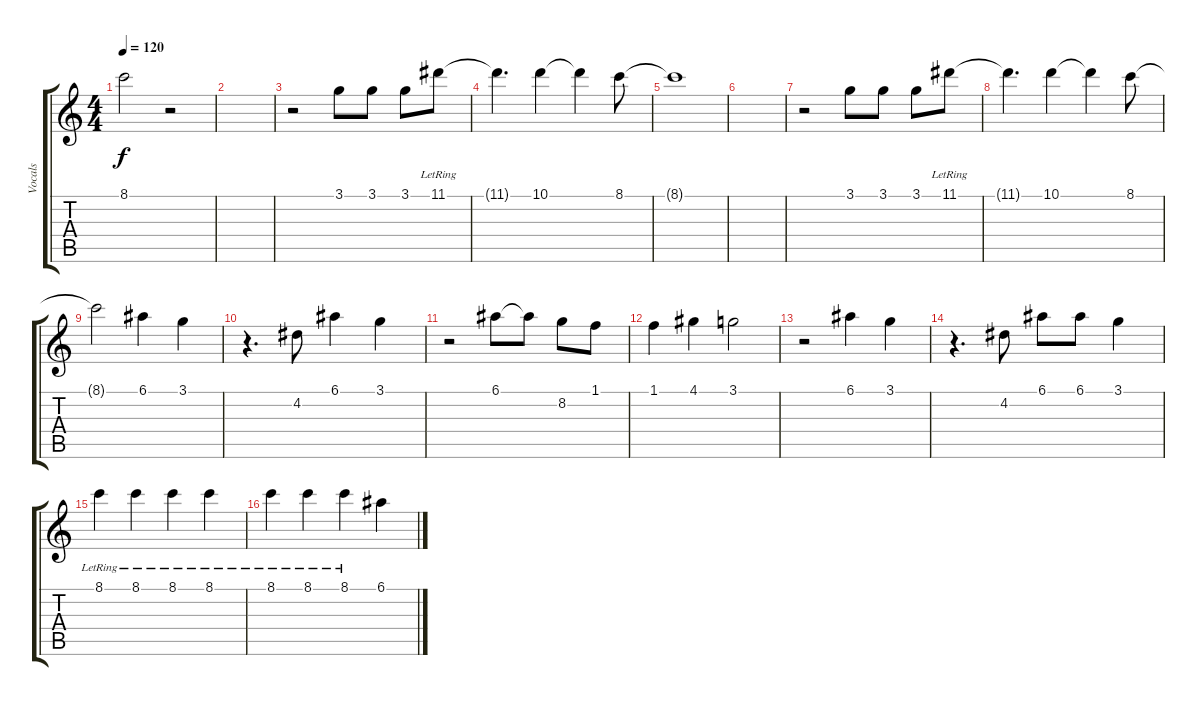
\track ("Vocals" "Vocals") {instrument distortionguitar}
\staff {score tabs}
\tuning (E4 B3 G3 D3 A2 E2) {hide}
\ts (4 4)
\tempo 120
\clef g2
\ks c
8.1{t}.2{dy f} r.2 |
|
r.2 3.1.8 3.1.8 3.1.8 11.1{lr}.8 |
11.1{t}.4{d} 10.1.4 10.1{t}.4 8.1.8 |
8.1{t}.1 |
|
r.2 3.1.8 3.1.8 3.1.8 11.1{lr}.8 |
11.1{t}.4{d} 10.1.4 10.1{t}.4 8.1.8 |
8.1{t}.2 6.1.4 3.1.4 |
r.4{d} 4.2.8 6.1.4 3.1.4 |
r.2 6.1.8 6.1{t}.8 8.2.8 1.1.8 |
1.1.4 4.1.4 3.1.2 |
r.2 6.1.4 3.1.4 |
r.4{d} 4.2.8 6.1.8 6.1.8 3.1.4 |
8.1{lr}.4 8.1{lr}.4 8.1{lr}.4 8.1{lr}.4 |
8.1{lr}.4 8.1{lr}.4 8.1{lr}.4 6.1.4
